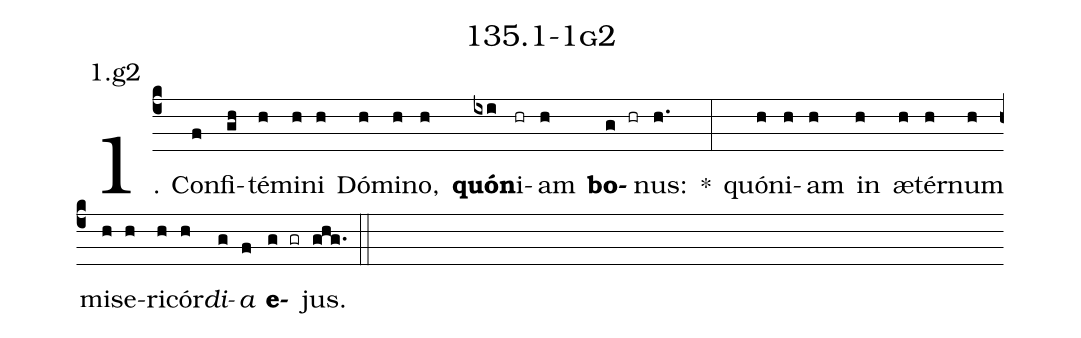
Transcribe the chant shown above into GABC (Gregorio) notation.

name: 135.1-1g2;
annotation: 1.g2;
%%
(c4)1. Con(f)fi(gh)té(h)mi(h)ni(h) Dó(h)mi(h)no,(h) <b>quón</b>(ixi)i(hr)am(h) <b>bo</b>(g hr)nus:(h.) *(:) quón(h)i(h)am(h) in(h) æ(h)tér(h)num(h) mi(h)se(h)ri(h)cór(h)<i>di</i>(g)<i>a</i>(f) <b>e</b>(g gr)jus.(ghg.) (::)
